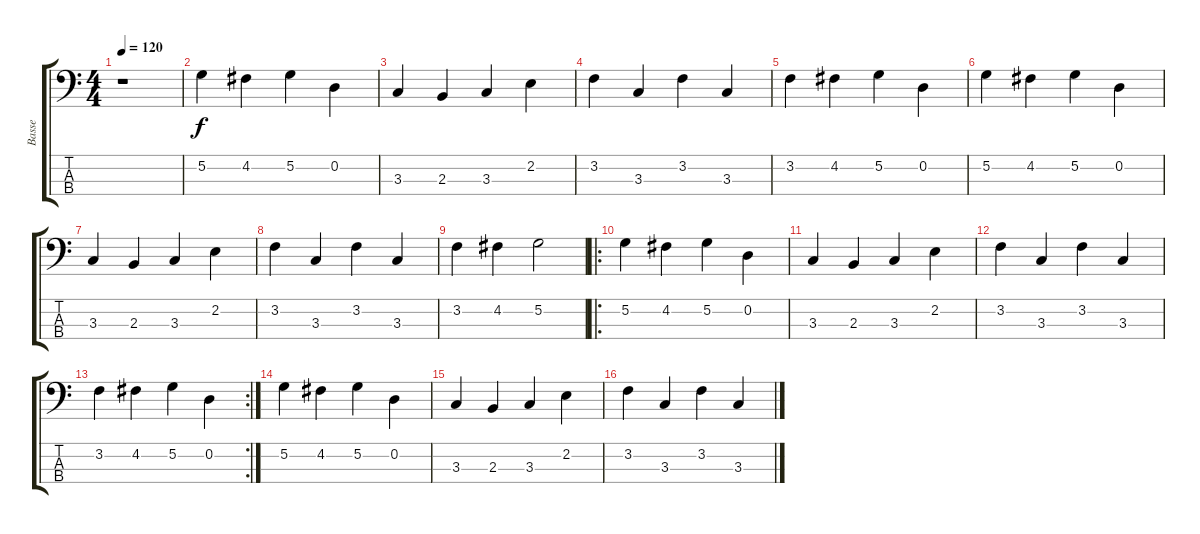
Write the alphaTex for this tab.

\track ("Basse" "Basse") {instrument acousticguitarnylon}
\staff {score tabs}
\tuning (G2 D2 A1 E1) {hide}
\ts (4 4)
\tempo 120
\clef f4
\ks c
r.1{dy f instrument acousticguitarnylon} |
5.2.4 4.2.4 5.2.4 0.2.4 |
3.3.4 2.3.4 3.3.4 2.2.4 |
3.2.4 3.3.4 3.2.4 3.3.4 |
3.2.4 4.2.4 5.2.4 0.2.4 |
5.2.4 4.2.4 5.2.4 0.2.4 |
3.3.4 2.3.4 3.3.4 2.2.4 |
3.2.4 3.3.4 3.2.4 3.3.4 |
3.2.4 4.2.4 5.2.2 |
\ro
5.2.4 4.2.4 5.2.4 0.2.4 |
3.3.4 2.3.4 3.3.4 2.2.4 |
3.2.4 3.3.4 3.2.4 3.3.4 |
\rc 2
3.2.4 4.2.4 5.2.4 0.2.4 |
5.2.4 4.2.4 5.2.4 0.2.4 |
3.3.4 2.3.4 3.3.4 2.2.4 |
3.2.4 3.3.4 3.2.4 3.3.4
